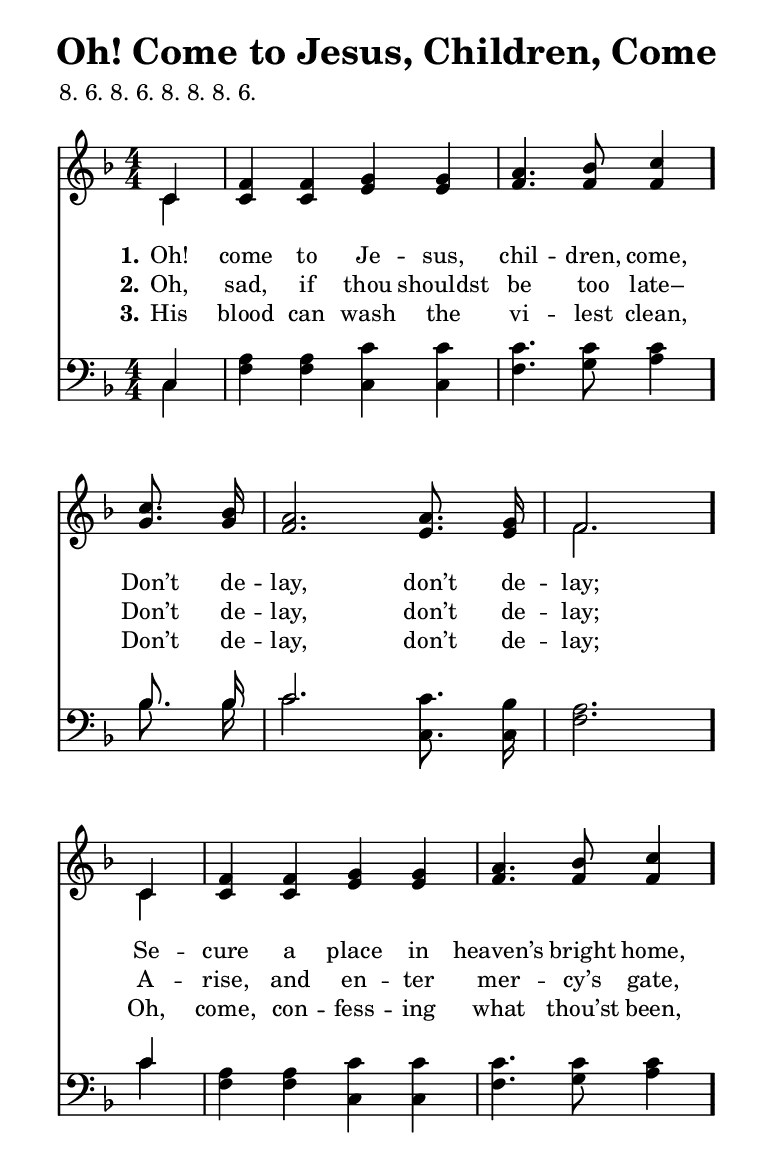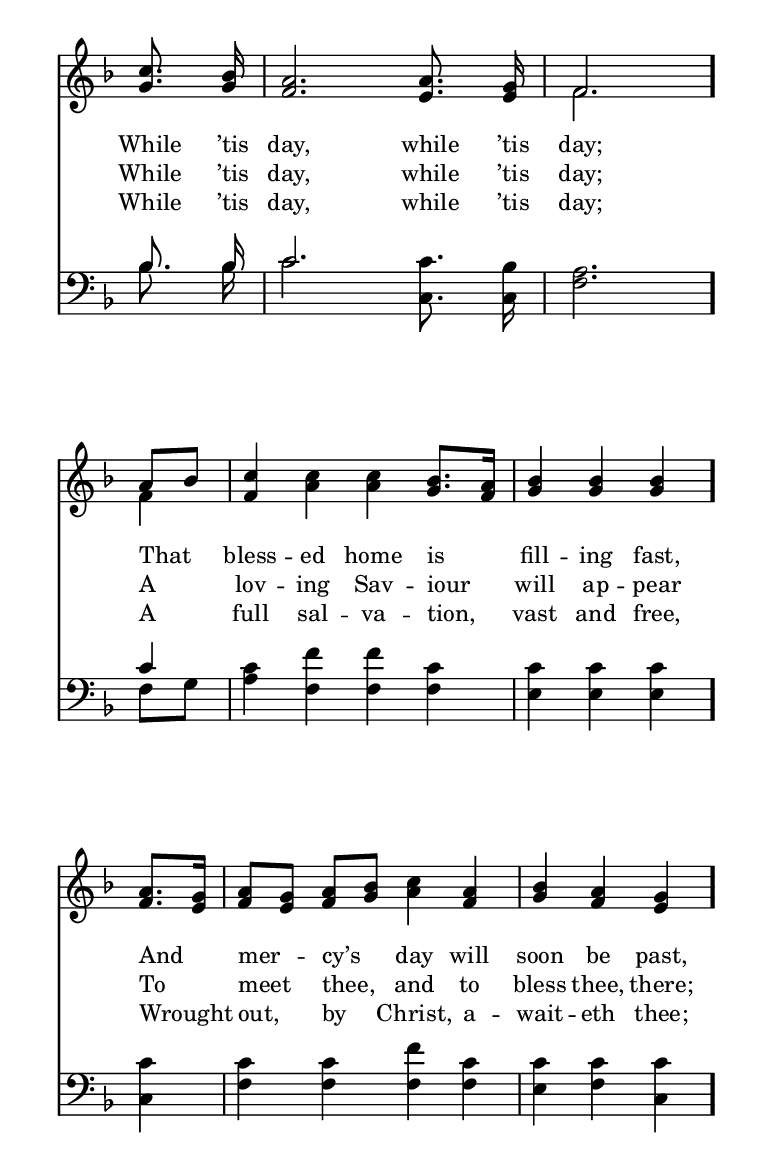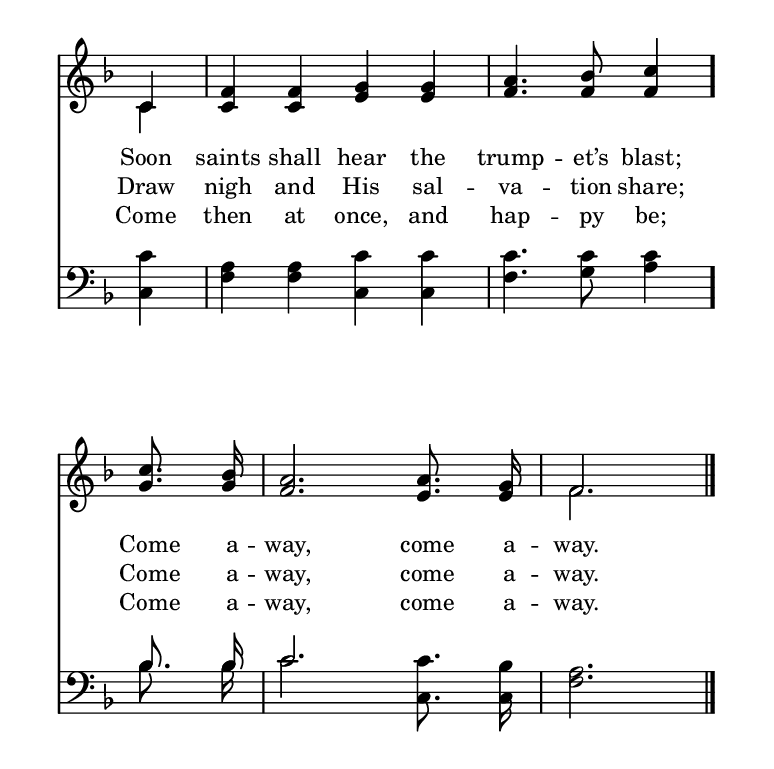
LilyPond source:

\include "common/global.ily"
\paper {
  \include "common/paper.ily"
}

\header{
  %children
  hymnnumber = "322"
  title = "Oh! Come to Jesus, Children, Come"
  tunename = "Don’t Delay"
  meter = "8. 6. 8. 6. 8. 8. 8. 6."
  poet = ""
  composer = ""
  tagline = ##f
}

global = {
  \include "common/overrides.ily"
  \override Staff.TimeSignature.style = #'numbered
  \time 4/4
  \override Score.MetronomeMark.transparent = ##t % hide all fermata changes too
  \tempo 4=90
  \key f \major
  \partial 4
  \autoBeamOff
}

notesSoprano = {
\global
\relative c' {

  c4 | f f g g | a4. bes8 c4
  c8. bes16 | a2. a8. g16 | f2. \break % not \eogbreak -- verified in letter version
  c4 | f f g g | a4. bes8 c4
  c8. bes16 | a2. a8. g16 | f2. \break

  a8[ bes] | c4 c c bes8.[ a16] | bes4 bes bes
  a8.[ g16] | a8[ g] a[ bes] c4 a | bes a g \break
  c,4 | f f g g | a4. bes8 c4
  c8. bes16 | a2. a8. g16 | f2.

  \bar "|."

}
}

notesAlto = {
\global
\relative e' {

  c4 | c c e e | f4. f8 f4
  g8. g16 | f2. e8. e16 | f2.
  c4 | c c e e | f4. f8 f4
  g8. g16 | f2. e8. e16 | f2.

  f4 | f a a g8.[ f16] | g4 g g
  f8.[ e16] | f8[ e] f[ g] a4 f | g f e
  c4 | c c e e | f4. f8 f4
  g8. g16 | f2. e8. e16 | f2.

}
}

notesTenor = {
\global
\relative a, {

  c4 | a' a c c | c4. c8 c4
  bes8. bes16 | c2. c8. bes16 a2.
  c4 | a a c c | c4. c8 c4
  bes8. bes16 | c2. c8. bes16 a2.

  c4 | c f f c | c c c
  c4 | c c f c | c c c
  c4 | a a c c | c4. c8 c4
  bes8. bes16 | c2. c8. bes16 a2.

}
}

notesBass = {
\global
\relative f {

  c4 | f f c c | f4. g8 a4
  bes8. bes16 | c2. c,8. c16 | f2.
  c'4 | f, f c c | f4. g8 a4
  bes8. bes16 | c2. c,8. c16 | f2.

  f8[ g] | a4 f f f | e e e
  c4 | f f f f | e f c
  c4 | f f c c | f4. g8 a4
  bes8. bes16 | c2. c,8. c16 | f2.

}
}

wordsA = \lyricmode {
\set stanza = "1."

Oh! come to Je -- sus, chil -- dren, come, \bar "."
Don’t de -- lay, don’t de -- lay; \bar "."
Se -- cure a place in heaven’s bright home, \bar "."
While ’tis day, while ’tis day; \bar "."
That bless -- ed home is fill -- ing fast, \bar "."
And mer -- cy’s day will soon be past, \bar "."
Soon saints shall hear the trump -- et’s blast; \bar "."
Come a -- way, come a -- way. \bar "."

}

wordsB = \lyricmode {
\set stanza = "2."

Oh, sad, if thou shouldst be too late–
Don’t de -- lay, don’t de -- lay;
A -- rise, and en -- ter mer -- cy’s gate,
While ’tis day, while ’tis day;
A lov -- ing Sav -- iour will ap -- pear
To meet thee, and to bless thee, there;
Draw nigh and His sal -- va -- tion share;
Come a -- way, come a -- way.

}

wordsC = \lyricmode {
\set stanza = "3."

His blood can wash the vi -- lest clean,
Don’t de -- lay, don’t de -- lay;
Oh, come, con -- fess -- ing what thou’st been,
While ’tis day, while ’tis day;
A full sal -- va -- tion, vast and free,
Wrought out, by Christ, a -- wait -- eth thee;
Come then at once, and hap -- py be;
Come a -- way, come a -- way.

}

\score {
  \context ChoirStaff <<
    \context Staff = upper <<
      \set Staff.autoBeaming = ##f
      \set ChoirStaff.systemStartDelimiter = #'SystemStartBar
      \set ChoirStaff.printPartCombineTexts = ##f
      \partcombine #'(2 . 9) \notesSoprano \notesAlto
      \context NullVoice = sopranos { \voiceOne << \notesSoprano >> }
      \context Lyrics = one   \lyricsto sopranos \wordsA
      \context Lyrics = two   \lyricsto sopranos \wordsB
      \context Lyrics = three \lyricsto sopranos \wordsC
    >>
    \context Staff = men <<
      \set Staff.autoBeaming = ##f
      \clef bass
      \set ChoirStaff.printPartCombineTexts = ##f
      \partcombine #'(2 . 9) \notesTenor \notesBass
    >>
  >>
  \layout {
    \include "common/layout.ily"
  }
  \midi{
    \include "common/midi.ily"
  }
}

\version "2.19.49"  % necessary for upgrading to future LilyPond versions.

% vi:set et ts=2 sw=2 ai nocindent syntax=lilypond:
